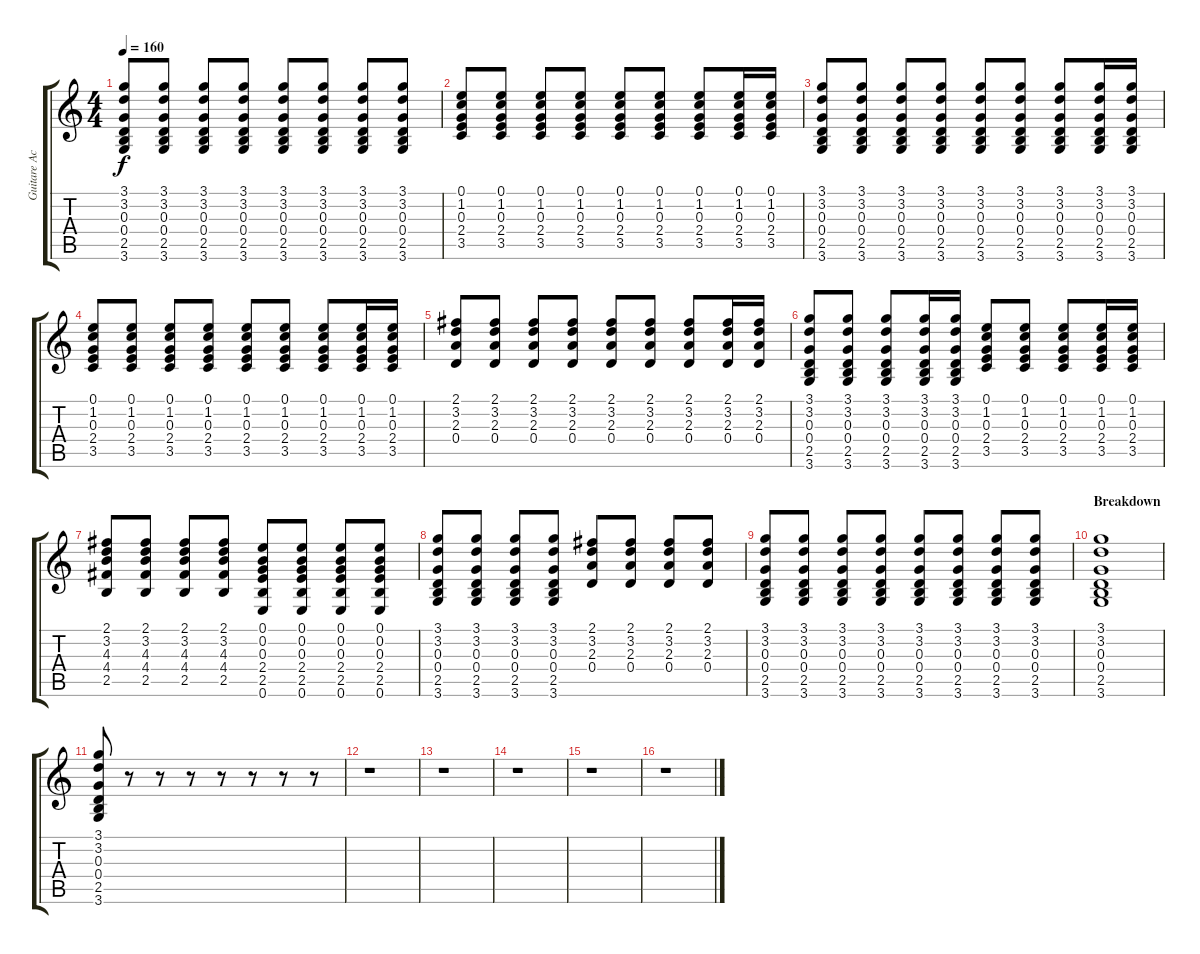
\track ("Guitare Acoustique" "Guitare Ac") {instrument acousticguitarsteel}
\staff {score tabs}
\tuning (E4 B3 G3 D3 A2 E2) {hide}
\ts (4 4)
\tempo 160
\clef g2
\ks c
(3.1 3.2 0.3 0.4 2.5 3.6).8{dy f} (3.1 3.2 0.3 0.4 2.5 3.6).8 (3.1 3.2 0.3 0.4 2.5 3.6).8 (3.1 3.2 0.3 0.4 2.5 3.6).8 (3.1 3.2 0.3 0.4 2.5 3.6).8 (3.1 3.2 0.3 0.4 2.5 3.6).8 (3.1 3.2 0.3 0.4 2.5 3.6).8 (3.1 3.2 0.3 0.4 2.5 3.6).8 |
(0.1 1.2 0.3 2.4 3.5).8 (0.1 1.2 0.3 2.4 3.5).8 (0.1 1.2 0.3 2.4 3.5).8 (0.1 1.2 0.3 2.4 3.5).8 (0.1 1.2 0.3 2.4 3.5).8 (0.1 1.2 0.3 2.4 3.5).8 (0.1 1.2 0.3 2.4 3.5).8 (0.1 1.2 0.3 2.4 3.5).16 (0.1 1.2 0.3 2.4 3.5).16 |
(3.1 3.2 0.3 0.4 2.5 3.6).8 (3.1 3.2 0.3 0.4 2.5 3.6).8 (3.1 3.2 0.3 0.4 2.5 3.6).8 (3.1 3.2 0.3 0.4 2.5 3.6).8 (3.1 3.2 0.3 0.4 2.5 3.6).8 (3.1 3.2 0.3 0.4 2.5 3.6).8 (3.1 3.2 0.3 0.4 2.5 3.6).8 (3.1 3.2 0.3 0.4 2.5 3.6).16 (3.1 3.2 0.3 0.4 2.5 3.6).16 |
(0.1 1.2 0.3 2.4 3.5).8 (0.1 1.2 0.3 2.4 3.5).8 (0.1 1.2 0.3 2.4 3.5).8 (0.1 1.2 0.3 2.4 3.5).8 (0.1 1.2 0.3 2.4 3.5).8 (0.1 1.2 0.3 2.4 3.5).8 (0.1 1.2 0.3 2.4 3.5).8 (0.1 1.2 0.3 2.4 3.5).16 (0.1 1.2 0.3 2.4 3.5).16 |
(2.1 3.2 2.3 0.4).8 (2.1 3.2 2.3 0.4).8 (2.1 3.2 2.3 0.4).8 (2.1 3.2 2.3 0.4).8 (2.1 3.2 2.3 0.4).8 (2.1 3.2 2.3 0.4).8 (2.1 3.2 2.3 0.4).8 (2.1 3.2 2.3 0.4).16 (2.1 3.2 2.3 0.4).16 |
(3.1 3.2 0.3 0.4 2.5 3.6).8 (3.1 3.2 0.3 0.4 2.5 3.6).8 (3.1 3.2 0.3 0.4 2.5 3.6).8 (3.1 3.2 0.3 0.4 2.5 3.6).16 (3.1 3.2 0.3 0.4 2.5 3.6).16 (0.1 1.2 0.3 2.4 3.5).8 (0.1 1.2 0.3 2.4 3.5).8 (0.1 1.2 0.3 2.4 3.5).8 (0.1 1.2 0.3 2.4 3.5).16 (0.1 1.2 0.3 2.4 3.5).16 |
(2.1 3.2 4.3 4.4 2.5).8 (2.1 3.2 4.3 4.4 2.5).8 (2.1 3.2 4.3 4.4 2.5).8 (2.1 3.2 4.3 4.4 2.5).8 (0.1 0.2 0.3 2.4 2.5 0.6).8 (0.1 0.2 0.3 2.4 2.5 0.6).8 (0.1 0.2 0.3 2.4 2.5 0.6).8 (0.1 0.2 0.3 2.4 2.5 0.6).8 |
(3.1 3.2 0.3 0.4 2.5 3.6).8 (3.1 3.2 0.3 0.4 2.5 3.6).8 (3.1 3.2 0.3 0.4 2.5 3.6).8 (3.1 3.2 0.3 0.4 2.5 3.6).8 (2.1 3.2 2.3 0.4).8 (2.1 3.2 2.3 0.4).8 (2.1 3.2 2.3 0.4).8 (2.1 3.2 2.3 0.4).8 |
(3.1 3.2 0.3 0.4 2.5 3.6).8 (3.1 3.2 0.3 0.4 2.5 3.6).8 (3.1 3.2 0.3 0.4 2.5 3.6).8 (3.1 3.2 0.3 0.4 2.5 3.6).8 (3.1 3.2 0.3 0.4 2.5 3.6).8 (3.1 3.2 0.3 0.4 2.5 3.6).8 (3.1 3.2 0.3 0.4 2.5 3.6).8 (3.1 3.2 0.3 0.4 2.5 3.6).8 |
\section ("" "Breakdown")
(3.1 3.2 0.3 0.4 2.5 3.6).1 |
(3.1 3.2 0.3 0.4 2.5 3.6).8 r.8 r.8 r.8 r.8 r.8 r.8 r.8 |
r.1 |
r.1 |
r.1 |
r.1 |
r.1
